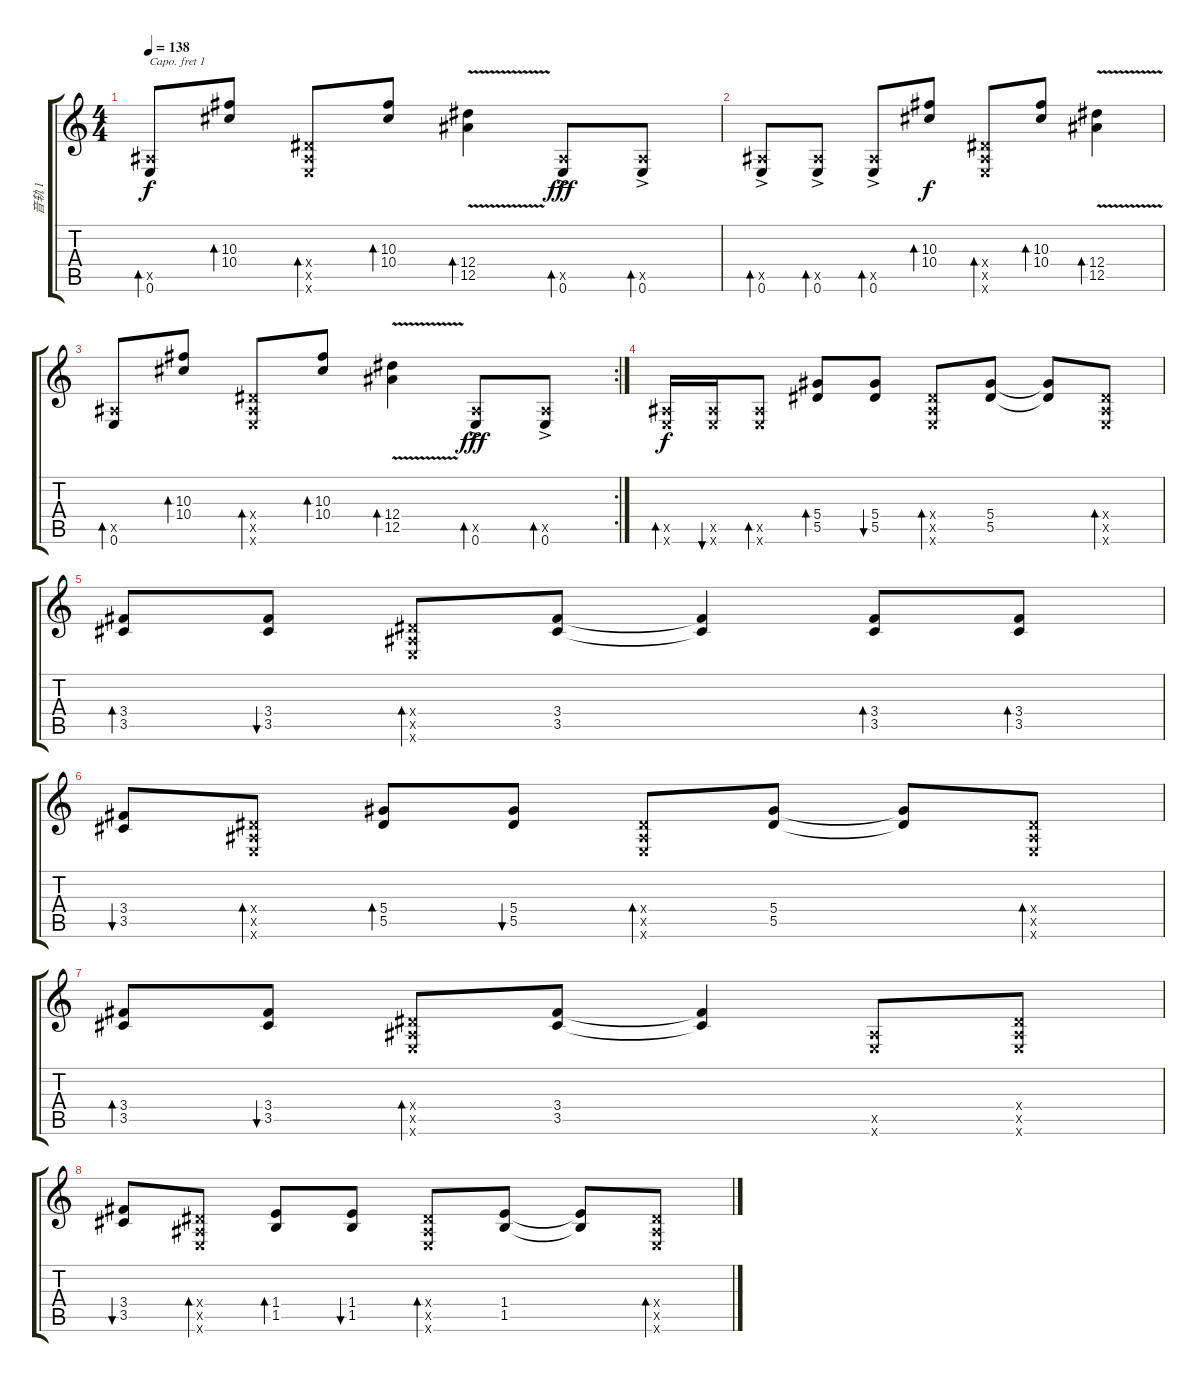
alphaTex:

\track ("音轨 1" "音轨 1") {instrument acousticguitarsteel}
\staff {score tabs}
\capo 1
\tuning (E4 B3 G3 D3 A2 Eb2) {hide}
\ts (4 4)
\tempo 138
\clef g2
\ks c
(0.5{x} 0.6).8{bd 30 dy f} (10.3 10.4).8{bd 60} (0.4{x} 0.5{x} 0.6{x}).8{bd 30} (10.3 10.4).8{bd 60} (12.4{v} 12.5{v}).4{bd 60} (0.5{x} 0.6{ac}).8{bd 30 dy fff} (0.5{x} 0.6{ac}).8{bd 30} |
(0.5{x} 0.6{ac}).8{bd 30} (0.5{x} 0.6{ac}).8{bd 30} (0.5{x} 0.6{ac}).8{bd 30} (10.3 10.4).8{bd 60 dy f} (0.4{x} 0.5{x} 0.6{x}).8{bd 30} (10.3 10.4).8{bd 60} (12.4{v} 12.5{v}).4{bd 60} |
\rc 2
(0.5{x} 0.6).8{bd 30} (10.3 10.4).8{bd 60} (0.4{x} 0.5{x} 0.6{x}).8{bd 30} (10.3 10.4).8{bd 60} (12.4{v} 12.5{v}).4{bd 60} (0.5{x} 0.6{ac}).8{bd 30 dy fff} (0.5{x} 0.6{ac}).8{bd 30} |
(0.5{x} 0.6{x}).16{bd 30 dy f} (0.5{x} 0.6{x}).16{bu 30} (0.5{x} 0.6{x}).8{bd 30} (5.4 5.5).8{bd 60} (5.4 5.5).8{bu 60} (0.4{x} 0.5{x} 0.6{x}).8{bd 60} (5.4 5.5).8 (5.4{t} 5.5{t}).8 (0.4{x} 0.5{x} 0.6{x}).8{bd 30} |
(3.4 3.5).8{bd 60} (3.4 3.5).8{bu 60} (0.4{x} 0.5{x} 0.6{x}).8{bd 60} (3.4 3.5).8 (3.4{t} 3.5{t}).4 (3.4 3.5).8{bd 60} (3.4 3.5).8{bd 60} |
(3.4 3.5).8{bu 60} (0.4{x} 0.5{x} 0.6{x}).8{bd 60} (5.4 5.5).8{bd 60} (5.4 5.5).8{bu 60} (0.4{x} 0.5{x} 0.6{x}).8{bd 60} (5.4 5.5).8 (5.4{t} 5.5{t}).8 (0.4{x} 0.5{x} 0.6{x}).8{bd 30} |
(3.4 3.5).8{bd 60} (3.4 3.5).8{bu 60} (0.4{x} 0.5{x} 0.6{x}).8{bd 60} (3.4 3.5).8 (3.4{t} 3.5{t}).4 (0.5{x} 0.6{x}).8 (0.4{x} 0.5{x} 0.6{x}).8 |
(3.4 3.5).8{bu 30} (0.4{x} 0.5{x} 0.6{x}).8{bd 30} (1.4 1.5).8{bd 30} (1.4 1.5).8{bu 30} (0.4{x} 0.5{x} 0.6{x}).8{bd 30} (1.4 1.5).8 (1.4{t} 1.5{t}).8 (0.4{x} 0.5{x} 0.6{x}).8{bd 30}
